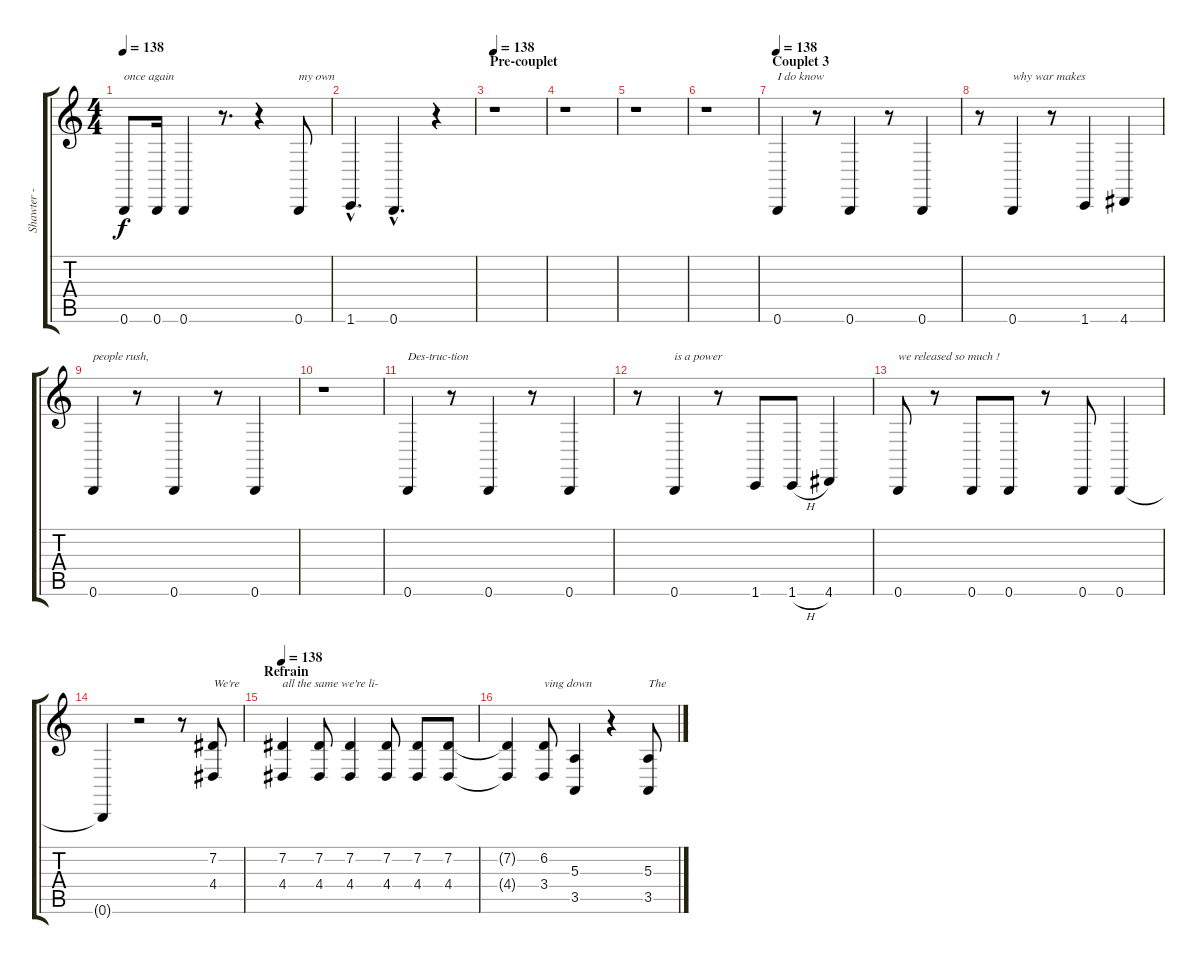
\track ("Shawter - Chant" "Shawter - ") {instrument trumpet}
\staff {score tabs}
\tuning (Db4 Ab3 E3 B2 Gb2 B1) {hide}
\ts (4 4)
\tempo 138
\clef g2
\ks c
0.6.8{txt "once again" dy f} 0.6.16 0.6.4 r.8{d} r.4 0.6.8{txt "my own"} |
1.6{hac}.4{d} 0.6{hac}.4{d} r.4 |
\section ("" "Pre-couplet")
\tempo 138
r.1 |
r.1 |
r.1 |
r.1 |
\section ("" "Couplet 3")
\tempo 138
0.6.4{txt "I do know" volume 16 balance 8 instrument trumpet} r.8 0.6.4 r.8 0.6.4 |
r.8 0.6.4{txt "why war makes"} r.8 1.6.4 4.6.4 |
0.6.4{txt "people rush,"} r.8 0.6.4 r.8 0.6.4 |
r.1 |
0.6.4{txt "Des-truc-tion"} r.8 0.6.4 r.8 0.6.4 |
r.8 0.6.4{txt "is a power"} r.8 1.6.8 1.6{h}.8 4.6.4 |
0.6.8{txt "we released so much !"} r.8 0.6.8 0.6.8 r.8 0.6.8 0.6.4 |
0.6{t}.4 r.2 r.8 (7.2 4.4).8{txt "We're"} |
\section ("" "Refrain")
\tempo 138
(7.2 4.4).4{txt "all the same we're li-" volume 16 balance 8 instrument trumpet} (7.2 4.4).8 (7.2 4.4).4 (7.2 4.4).8 (7.2 4.4).8 (7.2 4.4).8 |
(7.2{t} 4.4{t}).4 (6.2 3.4).8{txt "ving down"} (5.3 3.5).4 r.4 (5.3 3.5).8{txt "The"}
